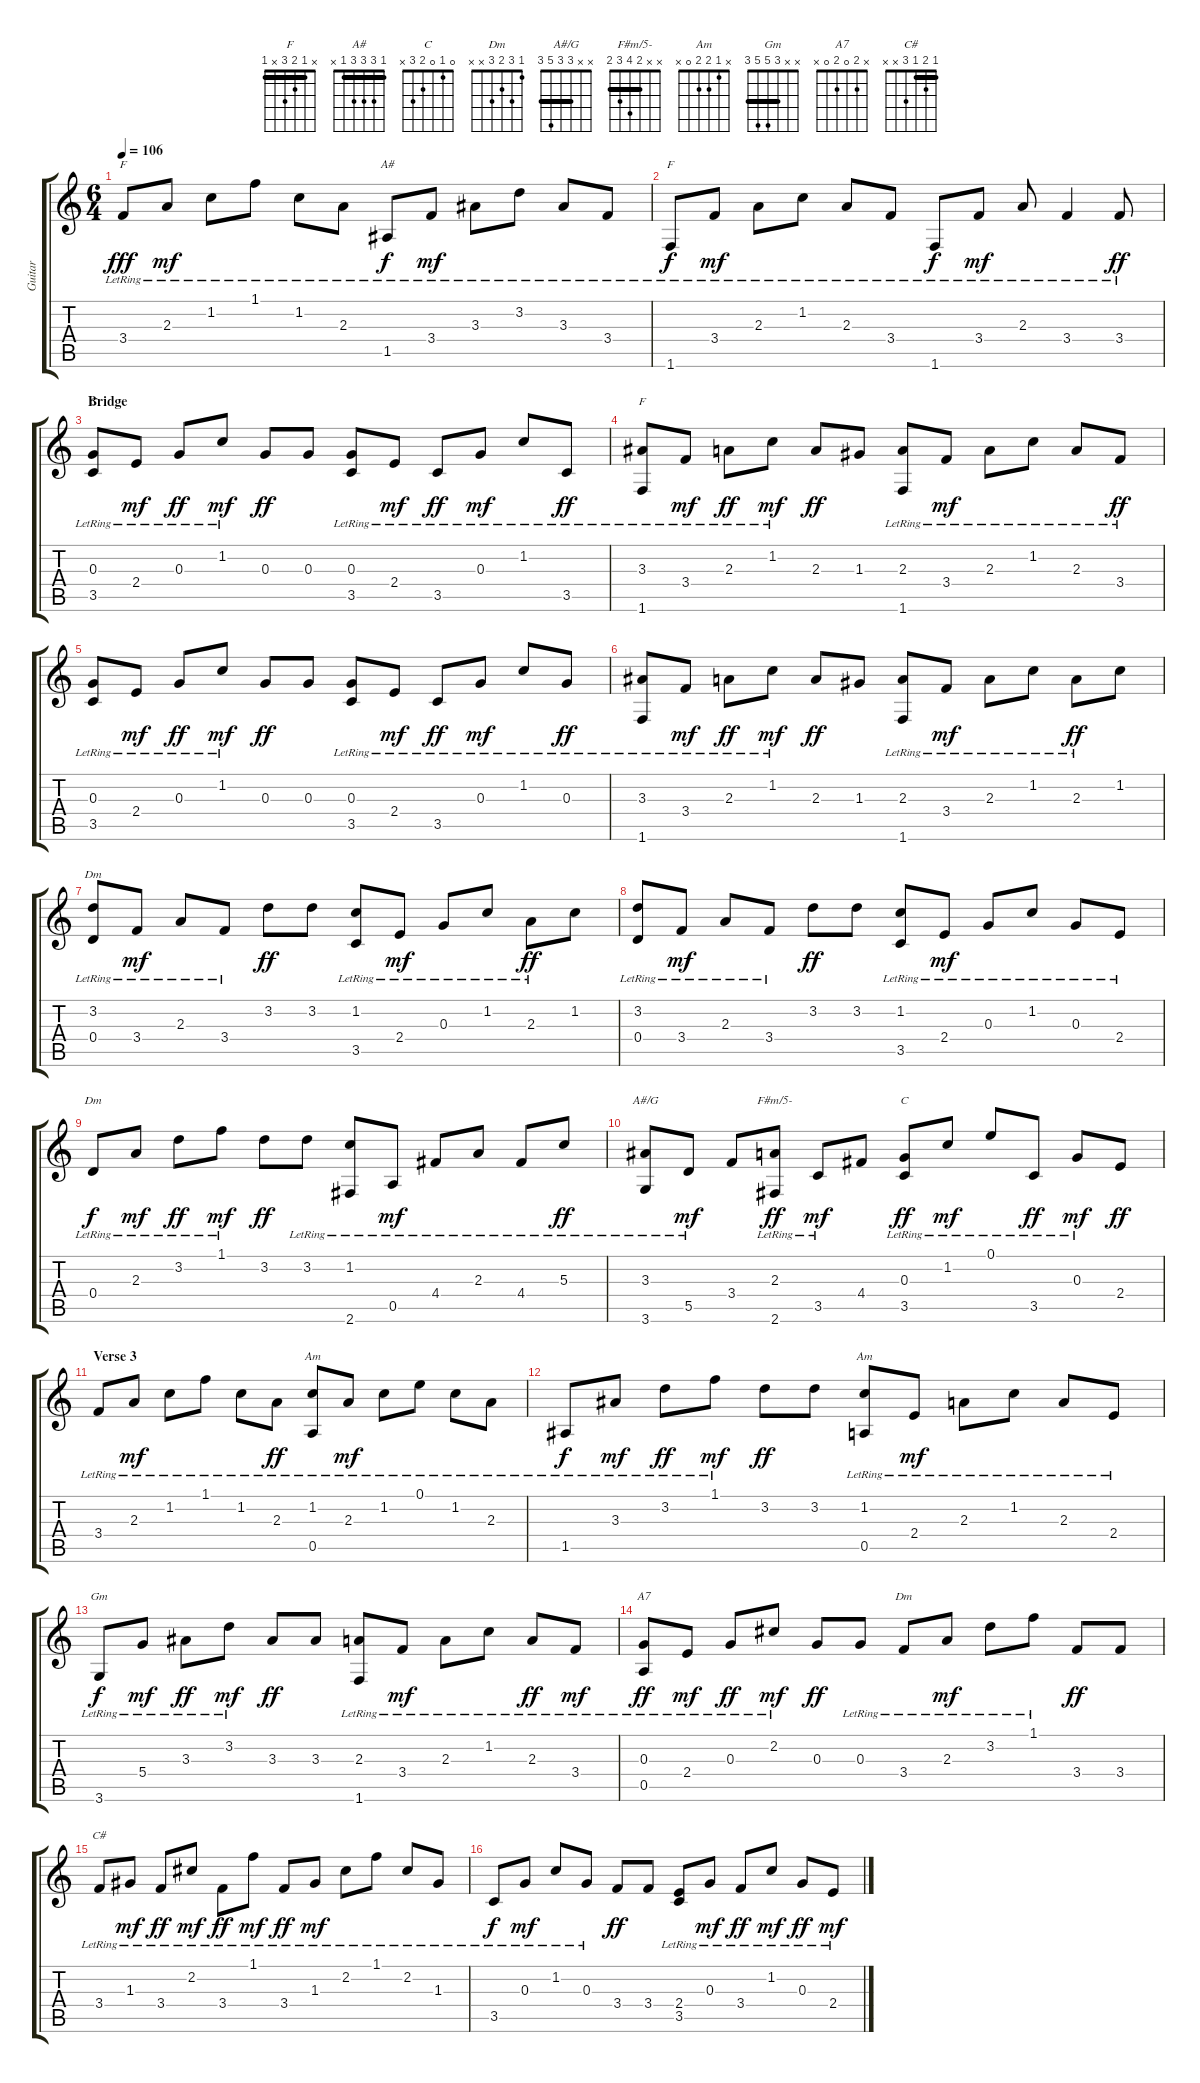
\track ("Guitar" "Guitar") {instrument acousticguitarsteel}
\staff {score tabs}
\tuning (E4 B3 G3 D3 A2 E2) {hide}
\chord ("F" 1 1 2 3 x x) {barre 1}
\chord ("A#" 1 3 3 3 1 x) {barre 1}
\chord ("F" x 1 2 3 3 1) {barre 1}
\chord ("C" x 1 0 2 3 x)
\chord ("F" x 1 2 3 x 1) {barre 1}
\chord ("Dm" x 3 2 3 x x)
\chord ("Dm" 1 3 2 0 x x)
\chord ("A#/G" x x 3 3 5 3) {barre 3}
\chord ("F#m/5-" x x 2 4 3 2) {barre 2}
\chord ("C" 0 1 0 2 3 x)
\chord ("Am" 0 1 2 2 0 x)
\chord ("Am" x 1 2 2 0 x)
\chord ("Gm" x x 3 5 5 3) {barre 3}
\chord ("A7" x 2 0 2 0 x)
\chord ("Dm" 1 3 2 3 x x)
\chord ("C#" 1 2 1 3 x x) {barre 1}
\ts (6 4)
\tempo 106
\clef g2
\ks c
3.4{lr}.8{ch "F" dy fff} 2.3{lr}.8{dy mf} 1.2{lr}.8 1.1{lr}.8 1.2{lr}.8 2.3{lr}.8 1.5{lr}.8{ch "A#" dy f} 3.4{lr}.8{dy mf} 3.3{lr}.8 3.2{lr}.8 3.3{lr}.8 3.4{lr}.8 |
1.6{lr}.8{ch "F" dy f} 3.4{lr}.8{dy mf} 2.3{lr}.8 1.2{lr}.8 2.3{lr}.8 3.4{lr}.8 1.6{lr}.8{dy f} 3.4{lr}.8{dy mf} 2.3{lr}.8 3.4{lr}.4 3.4{lr}.8{dy ff} |
\section ("" "Bridge")
(0.3{lr} 3.5{lr}).8{ch "C"} 2.4{lr}.8{dy mf} 0.3{lr}.8{dy ff} 1.2{lr}.8{dy mf} 0.3.8{dy ff} 0.3.8 (0.3{lr} 3.5{lr}).8 2.4{lr}.8{dy mf} 3.5{lr}.8{dy ff} 0.3{lr}.8{dy mf} 1.2{lr}.8 3.5{lr}.8{dy ff} |
(3.3{lr} 1.6{lr}).8{ch "F"} 3.4{lr}.8{dy mf} 2.3{lr}.8{dy ff} 1.2{lr}.8{dy mf} 2.3.8{dy ff} 1.3.8 (2.3{lr} 1.6{lr}).8 3.4{lr}.8{dy mf} 2.3{lr}.8 1.2{lr}.8 2.3{lr}.8 3.4{lr}.8{dy ff} |
(0.3{lr} 3.5{lr}).8 2.4{lr}.8{dy mf} 0.3{lr}.8{dy ff} 1.2{lr}.8{dy mf} 0.3.8{dy ff} 0.3.8 (0.3{lr} 3.5{lr}).8 2.4{lr}.8{dy mf} 3.5{lr}.8{dy ff} 0.3{lr}.8{dy mf} 1.2{lr}.8 0.3{lr}.8{dy ff} |
(3.3{lr} 1.6{lr}).8 3.4{lr}.8{dy mf} 2.3{lr}.8{dy ff} 1.2{lr}.8{dy mf} 2.3.8{dy ff} 1.3.8 (2.3{lr} 1.6{lr}).8 3.4{lr}.8{dy mf} 2.3{lr}.8 1.2{lr}.8 2.3{lr}.8{dy ff} 1.2.8 |
(3.2{lr} 0.4).8{ch "Dm"} 3.4{lr}.8{dy mf} 2.3{lr}.8 3.4{lr}.8 3.2.8{dy ff} 3.2.8 (1.2{lr} 3.5{lr}).8 2.4{lr}.8{dy mf} 0.3{lr}.8 1.2{lr}.8 2.3{lr}.8{dy ff} 1.2.8 |
(3.2{lr} 0.4).8 3.4{lr}.8{dy mf} 2.3{lr}.8 3.4{lr}.8 3.2.8{dy ff} 3.2.8 (1.2{lr} 3.5{lr}).8 2.4{lr}.8{dy mf} 0.3{lr}.8 1.2{lr}.8 0.3{lr}.8 2.4{lr}.8 |
0.4{lr}.8{ch "Dm" dy f} 2.3{lr}.8{dy mf} 3.2{lr}.8{dy ff} 1.1{lr}.8{dy mf} 3.2.8{dy ff} 3.2{lr}.8 (1.2{lr} 2.6{lr}).8 0.5{lr}.8{dy mf} 4.4{lr}.8 2.3{lr}.8 4.4{lr}.8 5.3{lr}.8{dy ff} |
(3.3{lr} 3.6{lr}).8{ch "A#/G"} 5.5{lr}.8{dy mf} 3.4.8 (2.3{lr} 2.6{lr}).8{ch "F#m/5-" dy ff} 3.5{lr}.8{dy mf} 4.4.8 (0.3{lr} 3.5{lr}).8{ch "C" dy ff} 1.2{lr}.8{dy mf} 0.1{lr}.8 3.5{lr}.8{dy ff} 0.3{lr}.8{dy mf} 2.4.8{dy ff} |
\section ("" "Verse 3")
3.4{lr}.8 2.3{lr}.8{dy mf} 1.2{lr}.8 1.1{lr}.8 1.2{lr}.8 2.3{lr}.8{dy ff} (1.2{lr} 0.5{lr}).8{ch "Am"} 2.3{lr}.8{dy mf} 1.2{lr}.8 0.1{lr}.8 1.2{lr}.8 2.3{lr}.8 |
1.5{lr}.8{dy f} 3.3{lr}.8{dy mf} 3.2{lr}.8{dy ff} 1.1{lr}.8{dy mf} 3.2.8{dy ff} 3.2.8 (1.2{lr} 0.5{lr}).8{ch "Am"} 2.4{lr}.8{dy mf} 2.3{lr}.8 1.2{lr}.8 2.3{lr}.8 2.4{lr}.8 |
3.6{lr}.8{ch "Gm" dy f} 5.4{lr}.8{dy mf} 3.3{lr}.8{dy ff} 3.2{lr}.8{dy mf} 3.3.8{dy ff} 3.3.8 (2.3{lr} 1.6{lr}).8 3.4{lr}.8{dy mf} 2.3{lr}.8 1.2{lr}.8 2.3{lr}.8{dy ff} 3.4{lr}.8{dy mf} |
(0.3{lr} 0.5{lr}).8{ch "A7" dy ff} 2.4{lr}.8{dy mf} 0.3{lr}.8{dy ff} 2.2{lr}.8{dy mf} 0.3.8{dy ff} 0.3{lr}.8 3.4{lr}.8{ch "Dm"} 2.3{lr}.8{dy mf} 3.2{lr}.8 1.1{lr}.8 3.4.8{dy ff} 3.4.8 |
3.4{lr}.8{ch "C#"} 1.3{lr}.8{dy mf} 3.4{lr}.8{dy ff} 2.2{lr}.8{dy mf} 3.4{lr}.8{dy ff} 1.1{lr}.8{dy mf} 3.4{lr}.8{dy ff} 1.3{lr}.8{dy mf} 2.2{lr}.8 1.1{lr}.8 2.2{lr}.8 1.3{lr}.8 |
3.5{lr}.8{dy f} 0.3{lr}.8{dy mf} 1.2{lr}.8 0.3{lr}.8 3.4.8{dy ff} 3.4.8 (2.4{lr} 3.5{lr}).8 0.3{lr}.8{dy mf} 3.4{lr}.8{dy ff} 1.2{lr}.8{dy mf} 0.3{lr}.8{dy ff} 2.4{lr}.8{dy mf}
